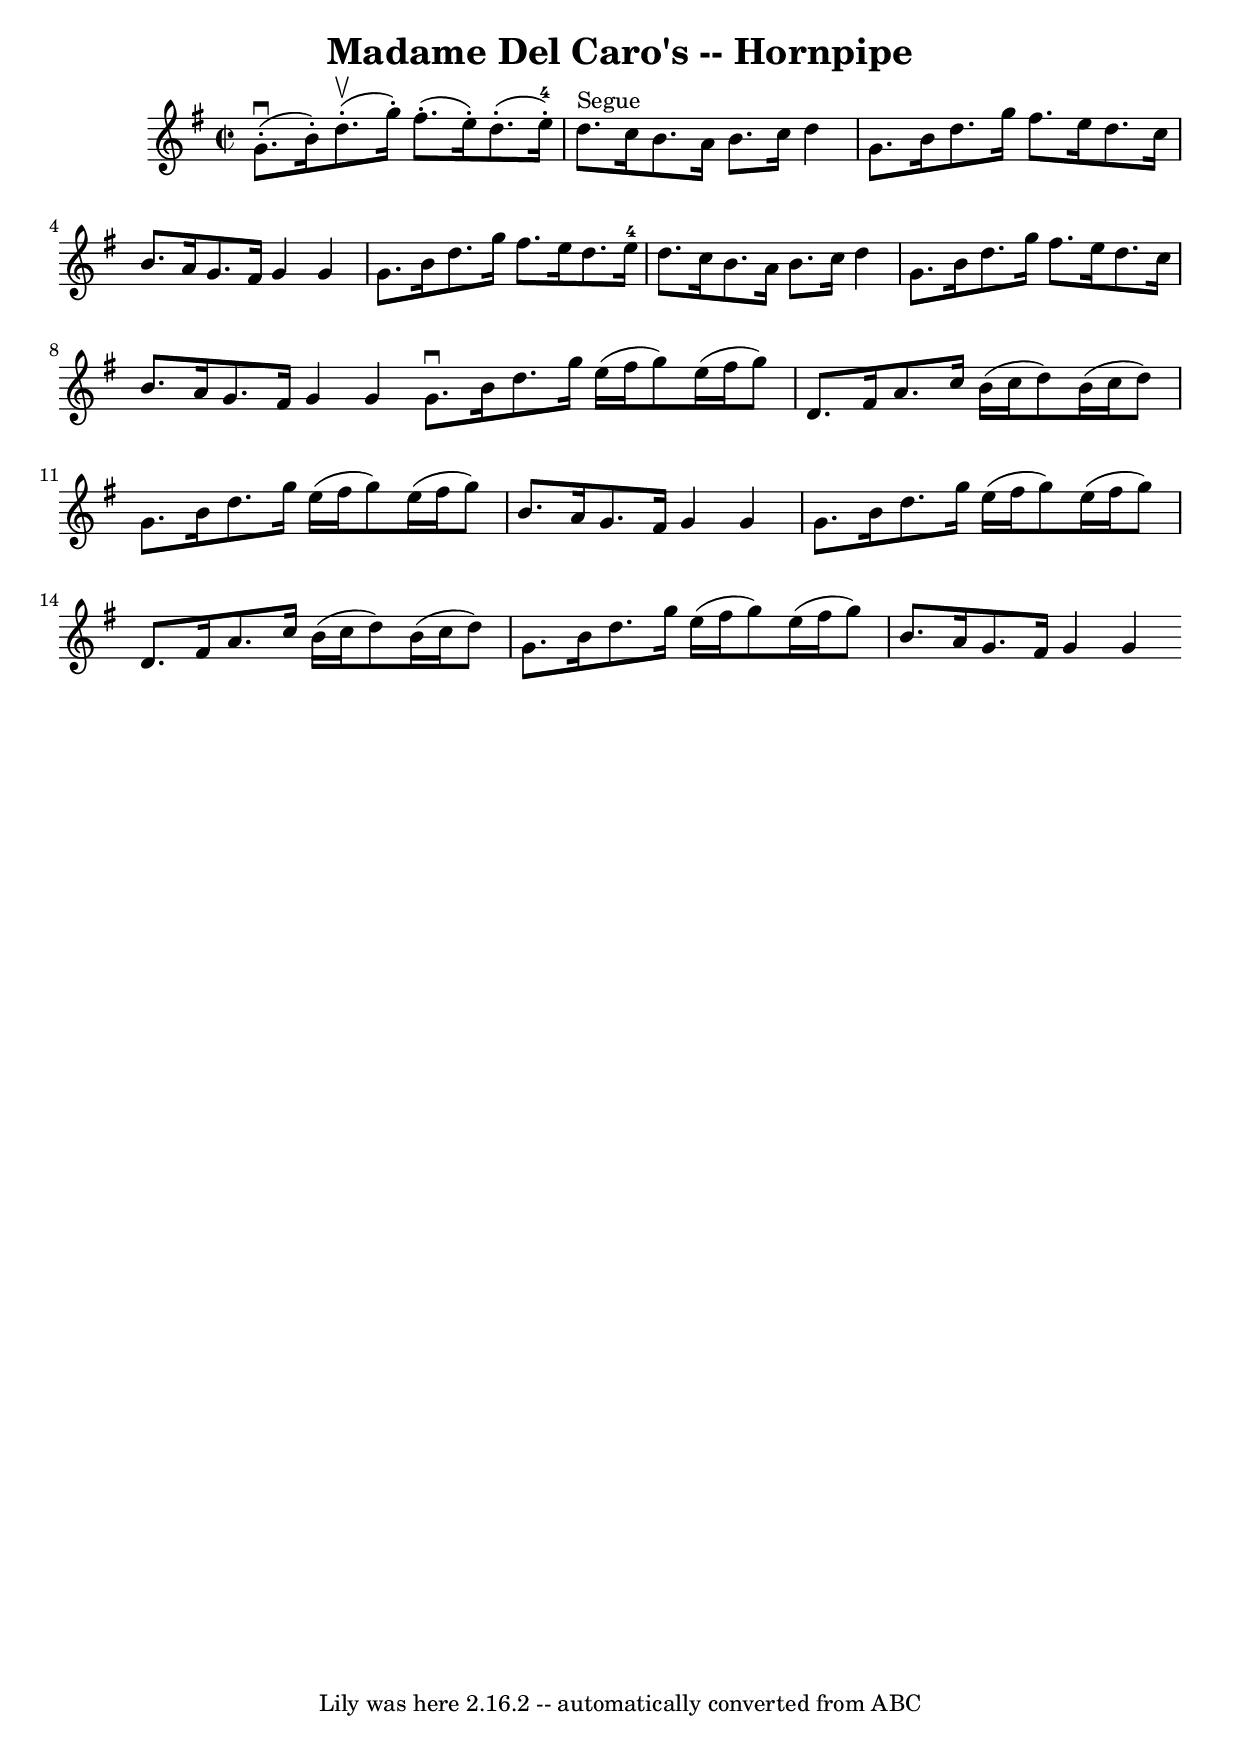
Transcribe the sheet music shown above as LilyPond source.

\version "2.16.2"
\include "Mammoth.ily"
\header {
  %% book = "Cole's 1000 Fiddle Tunes"
 crossRefNumber = "1"
 footnotes = ""
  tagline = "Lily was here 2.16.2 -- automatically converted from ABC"
  title = "Madame Del Caro's -- Hornpipe"

}
voicedefault =  {


  \override Staff.TimeSignature #'style = #'C
  \time 2/2 
  \key g \major g'8. (^\downbow-. b'16-.) d''8. (^\upbow-. g''16-.) fis''8. (-. e''16-.) d''8. (-. e''16-4-.)  |
 d''8.^"Segue" c''16 b'8. a'16 b'8. c''16 d''4   |
 g'8. b'16 d''8. g''16 fis''8. e''16 d''8. c''16   |
 b'8. a'16 g'8. fis'16 g'4 g'4  |
 g'8. b'16 d''8. g''16 fis''8. e''16 d''8. e''16-4   |
 d''8. c''16 b'8. a'16 b'8. c''16 d''4  |
 g'8. b'16 d''8. g''16 fis''8. e''16 d''8. c''16   |
 b'8. a'16 g'8. fis'16 g'4 g'4  \bar " |." g'8.^\downbow   
 b'16 d''8. g''16 e''16 (fis''16 g''8) e''16 (fis''16 g''8)  |
 d'8. fis'16 a'8. c''16 b'16 (c''16 d''8) b'16 (c''16 d''8) |
 g'8. b'16 d''8. g''16 e''16 (fis''16 g''8) e''16 (fis''16 g''8)  |
 b'8. a'16 g'8. fis'16 g'4 g'4   |
 g'8. b'16 d''8. g''16 e''16 (fis''16 g''8) e''16 (fis''16 g''8)  |
  
 d'8. fis'16 a'8. c''16 b'16 (c''16 d''8) b'16 ( c''16 d''8)  |
 g'8. b'16 d''8. g''16 e''16 ( fis''16 g''8) e''16 (fis''16 g''8)  |
 b'8. a'16 g'8. fis'16 g'4 g'4  \bar " |."   

}

\score{
  <<

    \context Staff="default"
    {
      \voicedefault 
      
    }

  >>
  \layout {
    
  }
  \midi {
  }

}
